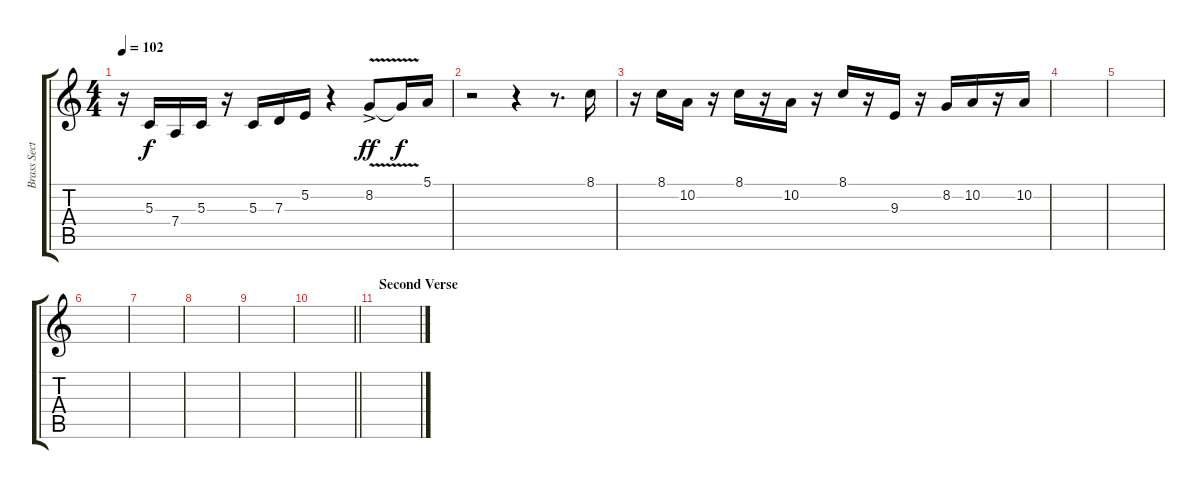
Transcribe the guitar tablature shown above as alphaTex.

\track ("Brass Section" "Brass Sect") {instrument brasssection}
\staff {score tabs}
\tuning (E4 B3 G3 D3 A2 E2) {hide}
\ts (4 4)
\tempo 102
\clef g2
\ks c
r.16{dy f} 5.3.16 7.4.16 5.3.16 r.16 5.3.16 7.3.16 5.2.16 r.4 8.2{v ac}.8{dy ff} 8.2{t}.16{dy f} 5.1.16 |
r.2 r.4 r.8{d} 8.1.16 |
r.16 8.1.16 10.2.16 r.16 8.1.16 r.16 10.2.16 r.16 8.1.16 r.16 9.3.16 r.16 8.2.16 10.2.16 r.16 10.2.16 |
|
|
|
|
|
|
\barLineRight lightlight
|
\section ("" "Second Verse")
